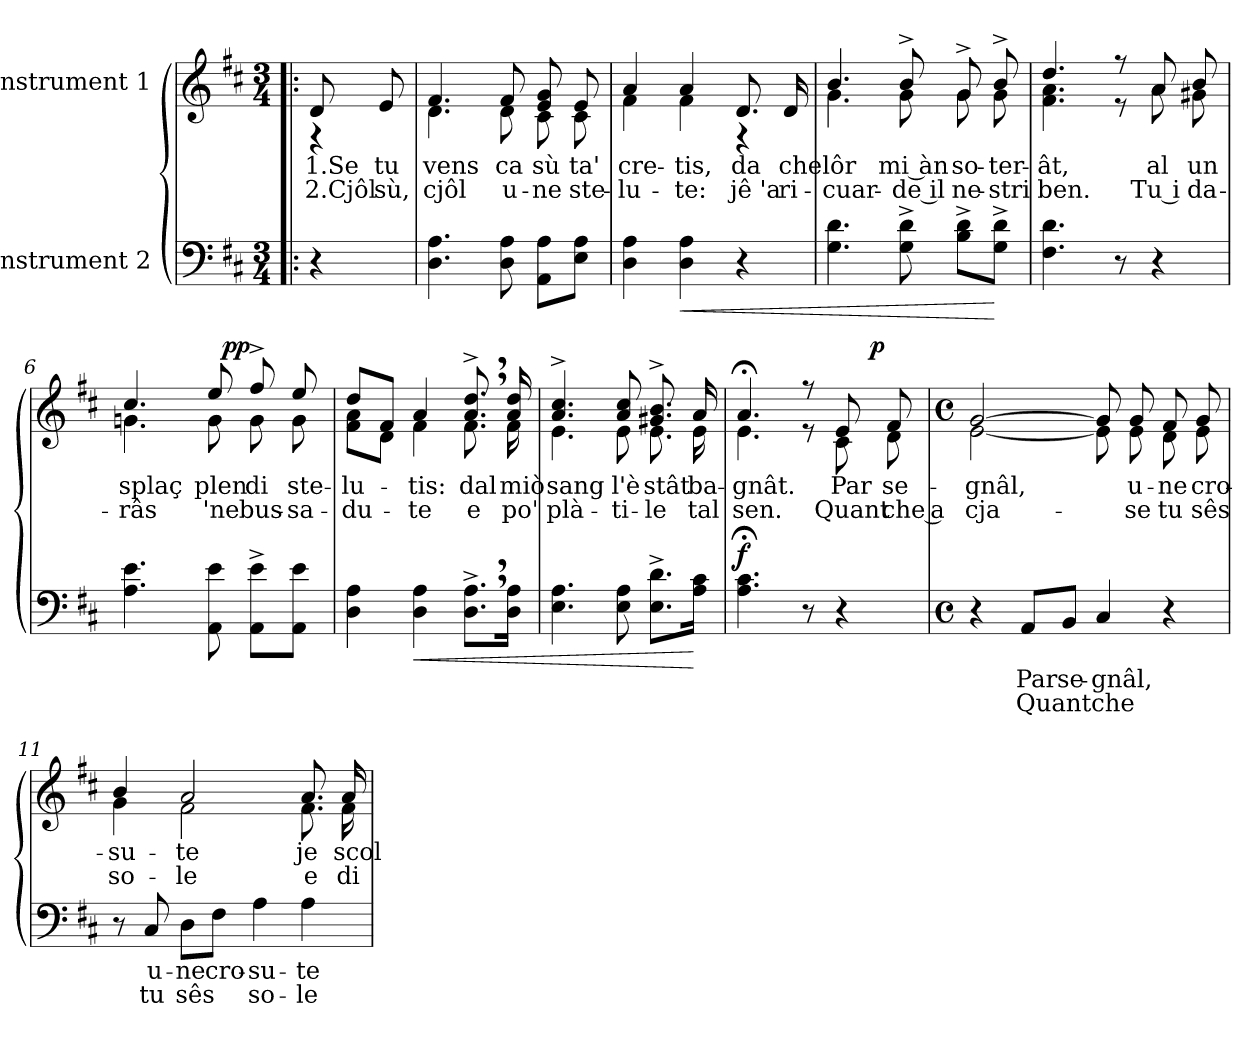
**kern	**text	**text	**dynam	**kern	**text	**text	**dynam
*part2	*part2	*part2	*part2	*part1	*part1	*part1	*part1
*staff2	*staff2	*staff2	*staff2	*staff1	*staff1	*staff1	*staff1
*I"Instrument 2	*	*	*	*I"Instrument 1	*	*	*
!!LO:PB:g=z
*stria5	*	*	*	*stria5	*	*	*
*clefF4	*	*	*	*clefG2	*	*	*
*k[f#c#]	*	*	*	*k[f#c#]	*	*	*
*D:	*	*	*	*D:	*	*	*
*M3/4	*	*	*	*M3/4	*	*	*
=1!|:	=1!|:	=1!|:	=1!|:	=1!|:	=1!|:	=1!|:	=1!|:
!	!	!	!	!LO:TX:a:B:t=Andante	!	!	!
!	!	!	!	!	!LO:LY:b:rj	!LO:LY:b:rj	!
*	*	*	*	*^	*	*	*
4r	.	.	.	8d/	4rE	1.Se	2.Cjôl	.
!	!	!	!	!	!	!LO:LY:b:cj	!LO:LY:b:cj	!
.	.	.	.	8e/	.	tu	sù,	.
=2	=2	=2	=2	=2	=2	=2	=2	=2
!	!	!	!	!	!	!LO:LY:b:cj	!LO:LY:b:cj	!
4.A\ 4.D\	.	.	.	4.f#/	4.d\	vens	cjôl	.
!	!	!	!	!	!	!LO:LY:b:cj	!LO:LY:b:cj	!
8A\ 8D\	.	.	.	8f#/	8d\	ca	u-	.
!	!	!	!	!	!	!LO:LY:b:cj	!LO:LY:b:cj	!
8A\ 8AA\L	.	.	.	8g/ 8e/	8c#\	-sù	ne	.
!	!	!	!	!	!	!LO:LY:b:cj	!LO:LY:b:cj	!
8A\ 8E\J	.	.	.	8e/	8c#\	ta'	ste-	.
=3	=3	=3	=3	=3	=3	=3	=3	=3
!	!	!	!	!	!	!LO:LY:b:cj	!LO:LY:b:cj	!
4A\ 4D\	.	.	.	4a/	4f#\	-cre-	-lu-	.
!	!	!	!LO:HP:b	!	!	!LO:LY:b:cj	!LO:LY:b:cj	!
4A\ 4D\	.	.	<	4a/	4f#\	-tis,	te:	.
!	!	!	!	!	!	!LO:LY:b:cj	!LO:LY:b:rj	!
4r	.	.	.	8.d/	4rE	da	jê 'a	.
!	!	!	!	!	!	!LO:LY:b:cj	!LO:LY:b:cj	!
.	.	.	.	16d/	.	che	ri-	.
=4	=4	=4	=4	=4	=4	=4	=4	=4
!	!	!	!	!	!	!LO:LY:b:cj	!LO:LY:b:cj	!
4.d\ 4.G\	.	.	.	4.b/	4.g\	-lôr	cuar-	.
!	!	!	!	!	!	!LO:LY:b:rj	!LO:LY:b:rj	!
8d\^> 8G\^>)	.	.	.	8b^>/	(<8g\	-mi àn	de il	.
!	!	!	!	!	!	!LO:LY:b:cj	!LO:LY:b:cj	!
8d^>\ 8B^>\L	.	.	.	8g^>/	8g\	so-	-ne-	.
!	!	!	!	!	!	!LO:LY:b:cj	!LO:LY:b:cj	!
8d^>\ 8G^>\J	.	.	[	8b^>/	8g\	-ter-	-stri	.
=5	=5	=5	=5	=5	=5	=5	=5	=5
!	!	!	!	!	!	!LO:LY:b:cj	!LO:LY:b:cj	!
4.d\ 4.F#\	.	.	.	4.dd/	4.a\ 4.f#\	ât,	ben.	.
8r	.	.	.	8rff	8re	.	.	.
!	!	!	!	!	!	!LO:LY:b:cj	!LO:LY:b:rj	!
4r	.	.	.	8a/	8a\	al	Tu i	.
!	!	!	!	!	!	!LO:LY:b:rj	!LO:LY:b:cj	!
!	!	!	!	!	!	!LO:LY:b	!	!
.	.	.	.	8b/	8g#X\	-un	da-	.
!!LO:LB:g=z
=6	=6	=6	=6	=6	=6	=6	=6	=6
!	!	!	!	!	!	!LO:LY:b:cj	!LO:LY:b:cj	!
*	*	*	*	*	*^	*	*	*
4.e\ 4.A\	.	.	.	4.cc#/	4.gn\	4ryy	splaç	râs	.
.	.	.	.	.	.	8ryy	.	.	.
!	!	!	!	!	!	!	!LO:LY:b:cj	!LO:LY:b:cj	!
8e\ 8AA\	.	.	.	8ee/	8g\	32ryy	plen	'ne	.
!	!	!	!	!	!	!	!	!	!LO:DY:a
.	.	.	.	.	.	4ryy	.	.	pp
!	!	!	!	!	!	!	!LO:LY:b:cj	!LO:LY:b:cj	!
8e^>\ 8AA^>\L	.	.	.	8ff#^>/	8g\	.	di	bus-	.
!	!	!	!	!	!	!	!LO:LY:b:cj	!LO:LY:b:cj	!
8e\ 8AA\J	.	.	.	8ee/	8g\	.	-ste-	-sa-	.
.	.	.	.	.	.	16.ryy	.	.	.
=7	=7	=7	=7	=7	=7	=7	=7	=7	=7
!	!	!	!	!	!	!	!LO:LY:b:cj	!LO:LY:b:cj	!
*	*	*	*	*	*v	*v	*	*	*
4A\ 4D\	.	.	.	8dd/L	8a\ 8f#\L	-lu-	-du-	.
.	.	.	.	8f#/J	8d\J	.	.	.
!	!	!	!LO:HP:b	!	!	!LO:LY:b:cj	!LO:LY:b:cj	!
4A\ 4D\	.	.	<	4a/	4f#\	-tis:	te	.
!	!	!	!	!	!	!LO:LY:b:cj	!LO:LY:b:cj	!
8.A,>^>\ 8.D,>^>\L	.	.	.	8.dd/^>,> 8.a/^>,>	8.f#\	dal	e	.
!	!	!	!	!	!	!LO:LY:b:cj	!LO:LY:b:cj	!
16A\ 16D\Jk	.	.	.	16dd/ 16a/	16f#\	miò	po'	.
=8	=8	=8	=8	=8	=8	=8	=8	=8
!	!	!	!	!	!	!LO:LY:b:cj	!LO:LY:b:cj	!
4.A\ 4.E\	.	.	.	4.cc#/^> 4.a/^>	4.e\	sang	plà-	.
!	!	!	!	!	!	!LO:LY:b:cj	!LO:LY:b:cj	!
8A\ 8E\	.	.	.	8cc#/ 8a/	8e\	-l'è	ti-	.
!	!	!	!	!	!	!LO:LY:b:cj	!LO:LY:b:cj	!
8.d^>\ 8.E^>\L	.	.	.	8.b/^> 8.g#X/^>	8.e\	-stât	le	.
!	!	!	!	!	!	!LO:LY:b:cj	!LO:LY:b:cj	!
16c#\ 16A\Jk	.	.	[	16a/	16e\	ba-	-tal	.
=9	=9	=9	=9	=9	=9	=9	=9	=9
!	!	!	!LO:DY:b	!	!	!LO:LY:b:cj	!LO:LY:b:cj	!
*	*	*	*	*	*^	*	*	*
4.c#\;< 4.A\;<	.	.	f	4.a;</	4.e\	2ryy	gnât.	sen.	.
8r	.	.	.	8rff	8re	.	.	.	.
!	!	!	!	!	!	!	!LO:LY:b:cj	!LO:LY:b:cj	!
4r	.	.	.	8e/	8c#\	16.ryy	Par	Quant	.
!	!	!	!	!	!	!	!	!	!LO:DY:a
.	.	.	.	.	.	8ryy	.	.	p
!	!	!	!	!	!	!	!LO:LY:b:cj	!LO:LY:b:rj	!
.	.	.	.	8f#/	8d\	.	se-	-che a	.
.	.	.	.	.	.	32ryy	.	.	.
*	*	*	*	*v	*v	*v	*	*	*
!!LO:LB:g=z
=10	=10	=10	=10	=10	=10	=10	=10
*M4/4	*	*	*	*M4/4	*	*	*
*met(c)	*	*	*	*met(c)	*	*	*
*	*	*	*	*^	*	*	*
*	*	*	*	*	*^	*	*	*
!	!	!	!	!	!	!	!LO:LY:b	!LO:LY:b:cj	!
*	*	*	*	*	*v	*v	*	*	*
4r	.	.	.	[>2g/	[<2e\	gnâl,	cja-	.
!	!LO:LY:b:cj	!LO:LY:b	!	!	!	!	!	!
8AA/L	Par	Quant	.	.	.	.	.	.
!	!LO:LY:b:cj	!	!	!	!	!	!	!
8BB/J	se-	.	.	.	.	.	.	.
!	!LO:LY:b:cj	!LO:LY:b:cj	!	!	!	!	!	!
4C#/	-gnâl,	che	.	8g/]	8e\]	.	.	.
!	!	!	!	!	!	!LO:LY:b:cj	!LO:LY:b:cj	!
.	.	.	.	8g/	8e\	-u-	-se	.
!	!	!	!	!	!	!LO:LY:b:cj	!LO:LY:b:cj	!
4r	.	.	.	8f#/	8d\	ne	tu	.
!	!	!	!	!	!	!LO:LY:b:cj	!LO:LY:b:cj	!
.	.	.	.	8g/	8e\	cro-	-sês	.
=11	=11	=11	=11	=11	=11	=11	=11	=11
!	!	!	!	!	!	!LO:LY:b:cj	!LO:LY:b:cj	!
8r	.	.	.	4b/	4g\	su-	-so-	.
!	!LO:LY:b:cj	!LO:LY:b:cj	!	!	!	!	!	!
8C#/	u-	-tu	.	.	.	.	.	.
!	!LO:LY:b:cj	!LO:LY:b:cj	!	!	!	!LO:LY:b:cj	!LO:LY:b:cj	!
8D\L	ne	sês	.	2a/	2f#\	-te	le	.
!	!LO:LY:b:cj	!	!	!	!	!	!	!
8F#\J	cro-	.	.	.	.	.	.	.
!	!LO:LY:b:cj	!LO:LY:b:cj	!	!	!	!	!	!
4A\	-su-	-so-	.	.	.	.	.	.
!	!LO:LY:b:cj	!LO:LY:b:cj	!	!	!	!LO:LY:b:cj	!LO:LY:b:cj	!
4A\	-te	le	.	8.a/	8.f#\	je	e	.
!	!	!	!	!	!	!LO:LY:b:cj	!LO:LY:b:cj	!
.	.	.	.	16a/	16f#\	scol-	-di	.
*	*	*	*	*v	*v	*	*	*
=	=	=	=	=	=	=	=
*-	*-	*-	*-	*-	*-	*-	*-
